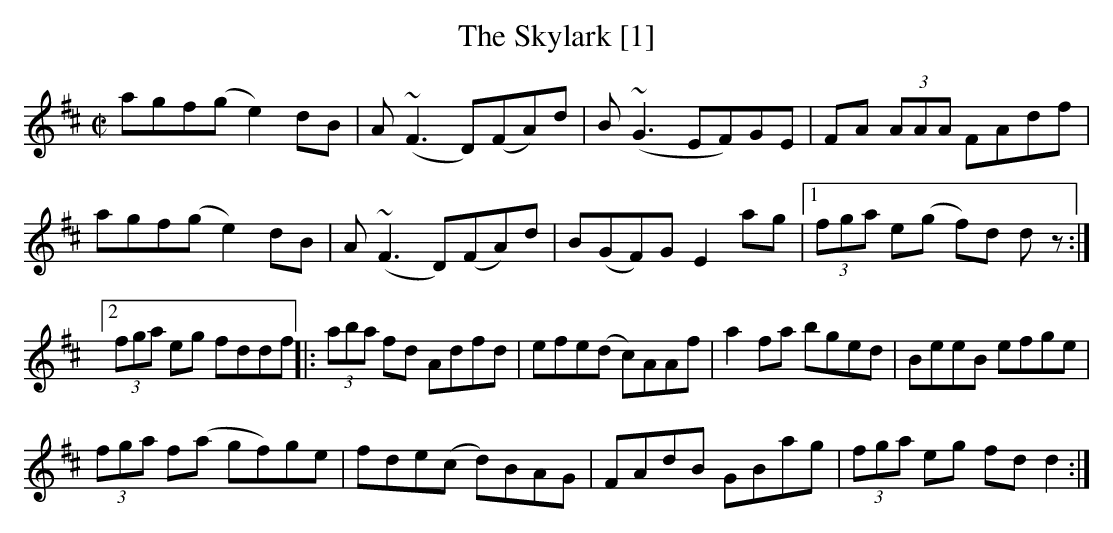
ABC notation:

X:1
T:Skylark [1], The
M:C|
L:1/8
K:D
agf(g e2) dB|A(~F3 D)(FA)d|B(~G3 EF)GE|FA (3AAA FAdf|
agf(g e2)dB|A(~F3 D)(FA)d|B(GF)G E2 ag|1 (3fga e(g f)d dz:|2
(3fga eg fddf||:(3aba fd Adfd|efe(d c)AAf|a2 fa bged|BeeB efge|
(3fga f(a gf)ge|fde(c d)BAG|FAdB GBag|(3fga eg fd d2:|]
